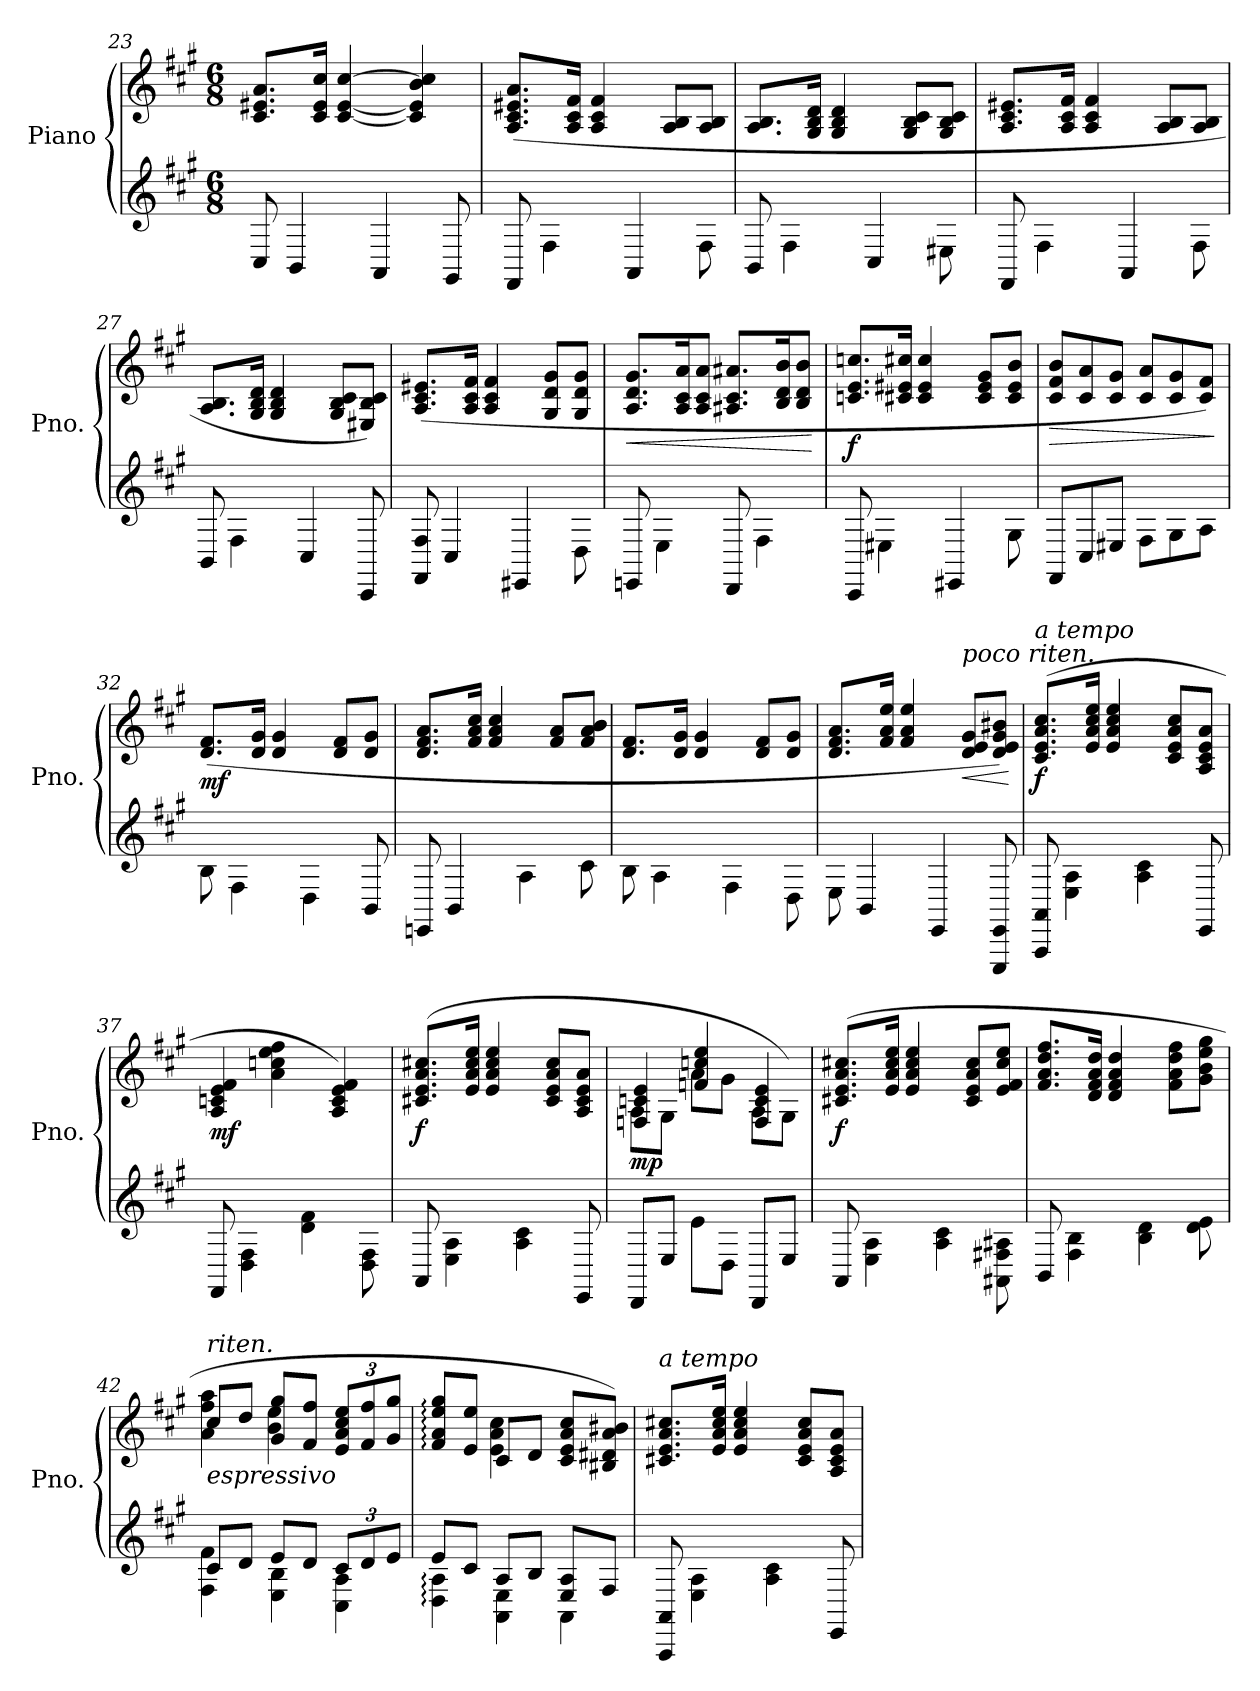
**kern	**kern	**dynam
*part1	*part1	*part1
*staff2	*staff1	*staff1/2
*I"Piano	*	*
*I'Pno.	*	*
*clefG2	*clefG2	*
*k[f#c#g#]	*k[f#c#g#]	*
*M6/8	*M6/8	*
=23	=23	=23
8C#/	8.c#/ 8.e#X/ 8.a/L	.
4BB/	.	.
.	16c#/ 16e#/ 16cc#/Jk	.
.	[4c#/ [4e#/ [4cc#/	.
4AA/	.	.
.	4c#/] 4e#/] 4b/ 4cc#/]	.
8GG#/	.	.
=24	=24	=24
8FF#/	(>8.A/ 8.c#/ 8.e#X/ 8.a/L	.
4F#\	.	.
.	16A/ 16c#/ 16f#/Jk	.
.	4A/ 4c#/ 4f#/	.
4AA/	.	.
.	8A/ 8B/L	.
8F#\	8A/ 8B/J	.
=25	=25	=25
8BB/	8.A/ 8.B/L	.
4F#\	.	.
.	16G#/ 16B/ 16d/Jk	.
.	4G#/ 4B/ 4d/	.
4C#/	.	.
.	8G#/ 8B/ 8c#/L	.
8E#X\	8G#/ 8B/ 8c#/J	.
=26	=26	=26
8FF#/	8.A/ 8.c#/ 8.e#X/L	.
4F#\	.	.
.	16A/ 16c#/ 16f#/Jk	.
.	4A/ 4c#/ 4f#/	.
4AA/	.	.
.	8A/ 8B/L	.
8F#\	8A/ 8B/J	.
!!LO:LB:g=z
=27	=27	=27
8BB/	8.A/ 8.B/L	.
4F#\	.	.
.	16G#/ 16B/ 16d/Jk	.
.	4G#/ 4B/ 4d/	.
4C#/	.	.
.	8G#/ 8B/ 8c#/L	.
8CC#/	8E#X/ 8B/ 8c#/J)	.
=28	=28	=28
8FF#/ 8F#/	(>8.A/ 8.c#/ 8.e#X/L	.
4C#/	.	.
.	16A/ 16c#/ 16f#/Jk	.
.	4A/ 4c#/ 4f#/	.
4EE#X/	.	.
.	8G#/ 8d/ 8g#/L	.
8D\	8G#/ 8d/ 8g#/J	.
=29	=29	=29
!	!	!LO:HP:b
8EEn/	8.A/ 8.d/ 8.g#/L	<
4E\	.	.
.	16A/ 16c#/ 16a/K	.
.	8A/ 8c#/ 8a/J	.
8DD/	8.A#X/ 8.c#/ 8.a#X/L	.
4F#\	.	.
.	16B/ 16d/ 16b/K	.
.	8B/ 8d/ 8b/J	.
.	.	[
=30	=30	=30
!	!	!LO:DY:b
8CC#/	8.cn/ 8.e/ 8.ccn/L	f
4E#X\	.	.
.	16c#X/ 16e#X/ 16cc#X/Jk	.
.	4c#/ 4e#/ 4cc#/	.
4EE#X/	.	.
.	8c#/ 8e#/ 8g#/L	.
8G#\	8c#/ 8e#/ 8b/J	.
!!LO:LB:g=z
=31	=31	=31
!	!	!LO:HP:b
8FF#/L	8c#/ 8f#/ 8b/L	>
8C#/	8c#/ 8a/	.
8E#X/J	8c#/ 8g#/J	.
8F#\L	8c#/ 8a/L	.
8G#\	8c#/ 8g#/	.
8A\J	8c#/ 8f#/J)	.
.	.	]
=32	=32	=32
!	!	!LO:DY:b
8B\	(>8.d/ 8.f#/L	mf
4F#\	.	.
.	16d/ 16g#/Jk	.
.	4d/ 4g#/	.
4D\	.	.
.	8d/ 8f#/L	.
8BB/	8d/ 8g#/J	.
=33	=33	=33
8EEn/	8.d/ 8.f#/ 8.a/L	.
4BB/	.	.
.	16f#/ 16a/ 16cc#/Jk	.
.	4f#/ 4a/ 4cc#/	.
4A\	.	.
.	8f#/ 8a/L	.
8c#\	8f#/ 8a/ 8b/J	.
=34	=34	=34
8B\	8.d/ 8.f#/L	.
4A\	.	.
.	16d/ 16g#/Jk	.
.	4d/ 4g#/	.
4F#\	.	.
.	8d/ 8f#/L	.
8D\	8d/ 8g#/J	.
=35	=35	=35
8E\	8.d/ 8.f#/ 8.a/L	.
4BB/	.	.
.	16f#/ 16a/ 16ee/Jk	.
.	4f#/ 4a/ 4ee/	.
4EE/	.	.
!	!LO:TX:a:i:t=poco riten.	!
!	!	!LO:HP:b
.	8d/ 8e/ 8g#/L	<
8EEE/ 8EE/	8d/ 8e/ 8g#/ 8b#X/J)	.
.	.	[
!!LO:LB:g=z
=36	=36	=36
!	!LO:TX:a:i:t=a tempo	!
!	!	!LO:DY:b
8AAA/ 8AA/	(>8.c#/ 8.e/ 8.a/ 8.cc#/L	f
4E\ 4A\	.	.
.	16e/ 16a/ 16cc#/ 16ee/Jk	.
.	4e/ 4a/ 4cc#/ 4ee/	.
4A\ 4c#\	.	.
.	8c#/ 8e/ 8a/ 8cc#/L	.
8EE/	8A/ 8c#/ 8e/ 8a/J	.
=37	=37	=37
!	!	!LO:DY:b
8FF#/	4A/ 4cn/ 4e/ 4f#/	mf
4D\ 4F#\	.	.
.	4a\ 4ccn\ 4ee\ 4ff#\	.
4d\ 4f#\	.	.
.	4A/ 4c/ 4e/ 4f#/)	.
8D\ 8F#\	.	.
=38	=38	=38
!	!	!LO:DY:b
8AA/	(>8.c#X/ 8.e/ 8.a/ 8.cc#X/L	f
4E\ 4A\	.	.
.	16e/ 16a/ 16cc#/ 16ee/Jk	.
.	4e/ 4a/ 4cc#/ 4ee/	.
4A\ 4c#\	.	.
.	8c#/ 8e/ 8a/ 8cc#/L	.
8EE/	8A/ 8c#/ 8e/ 8a/J	.
=39	=39	=39
*	*^	*
!	!	!	!LO:DY:b
8DD/L	8A\L	4Fn/ 4cn/ 4e/	mp
8E/J	8G#\J	.	.
8e\L	8a\L	4fn/ 4ccn/ 4ee/	.
8D\J	8g#\J	.	.
8DD/L	8A\L	4F/ 4c/ 4e/	.
8E/J	8G#\J)	.	.
*	*v	*v	*
=40	=40	=40
!	!	!LO:DY:b
8AA/	(>8.c#X/ 8.e/ 8.a/ 8.cc#X/L	f
4E\ 4A\	.	.
.	16e/ 16a/ 16cc#/ 16ee/Jk	.
.	4e/ 4a/ 4cc#/ 4ee/	.
4A\ 4c#\	.	.
.	8c#/ 8e/ 8a/ 8cc#/L	.
8AA#X\ 8F#X\ 8A#X\	8e/ 8f#/ 8cc#/ 8ee/J	.
!!LO:LB:g=z
=41	=41	=41
8BB/	8.f#/ 8.a/ 8.dd/ 8.ff#/L	.
4F#\ 4B\	.	.
.	16d/ 16f#/ 16a/ 16dd/Jk	.
.	4d/ 4f#/ 4a/ 4dd/	.
4B\ 4d\	.	.
.	8f#\ 8a\ 8dd\ 8ff#\L	.
8d\ 8e\	8g#\ 8b\ 8ee\ 8gg#\J	.
=42	=42	=42
*^	*^	*
!	!	!LO:TX:b:i:t=espressivo	!	!
!	!	!LO:TX:a:i:t=riten.	!	!
8c#/L	4F#\ 4f#\	8cc#/L	4a\ 4ff#\ 4aa\	.
8d/J	.	8dd/J	.	.
8e/L	4E\ 4B\	8g#/ 8gg#/L	4b\ 4ee\	.
8d/J	.	8f#/ 8ff#/J	.	.
*Xbrackettup	*	*Xbrackettup	*	*
12c#/L	4C#\ 4A\	12e/ 12a/ 12cc#/ 12ee/L	4ryy	.
12d/	.	12f#/ 12ff#/	.	.
12e/J	.	12g#/ 12gg#/J	.	.
=43	=43	=43	=43	=43
8e/L	4D\: 4A\:	8f#/: 8a/: 8ee/: 8gg#/:L	4ryy	.
8c#/J	.	8e/ 8ee/J	.	.
8A/L	4AA\ 4E\	8c#/L	4e\ 4a\ 4cc#\	.
8B/J	.	8d/J	.	.
8E/ 8A/L	4AA\	8c#/ 8e/ 8a/ 8cc#/L	4ryy	.
8F#/J	.	8B#X/ 8d#X/ 8a/ 8b#X/J)	.	.
*v	*v	*	*	*
*	*v	*v	*
=44	=44	=44
!	!LO:TX:a:i:t=a tempo	!
8AAA/ 8AA/	8.c#X/ 8.e/ 8.a/ 8.cc#X/L	.
4E\ 4A\	.	.
.	16e/ 16a/ 16cc#/ 16ee/Jk	.
.	4e/ 4a/ 4cc#/ 4ee/	.
4A\ 4c#\	.	.
.	8c#/ 8e/ 8a/ 8cc#/L	.
8EE/	8A/ 8c#/ 8e/ 8a/J	.
=	=	=
*-	*-	*-
